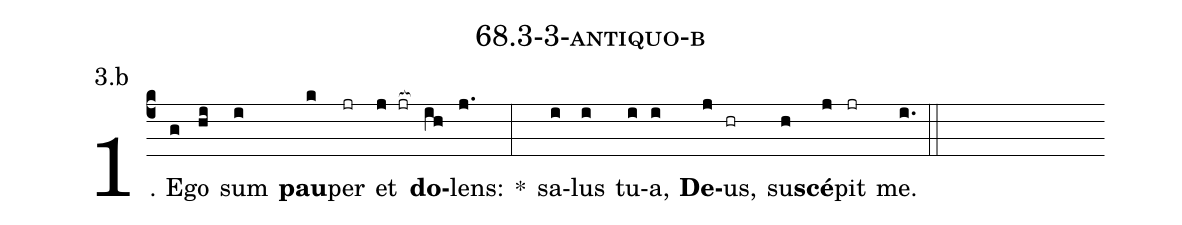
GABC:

name: 68.3-3-antiquo-b;
annotation: 3.b;
%%
(c4)1. E(g)go(hi) sum(i) <b>pau</b>(k)per(jr) et(j jr[ocb:1{]) <b>do</b>(ih[ocb:0}])lens:(j.) *(:) sa(i)lus(i) tu(i)a,(i) <b>De</b>(j)us,(hr) su(h)<b>scé</b>(j)pit(jr) me.(i.) (::)


%E(i) u(i) o(j) u(h) a(j) e.(i.) (::)
